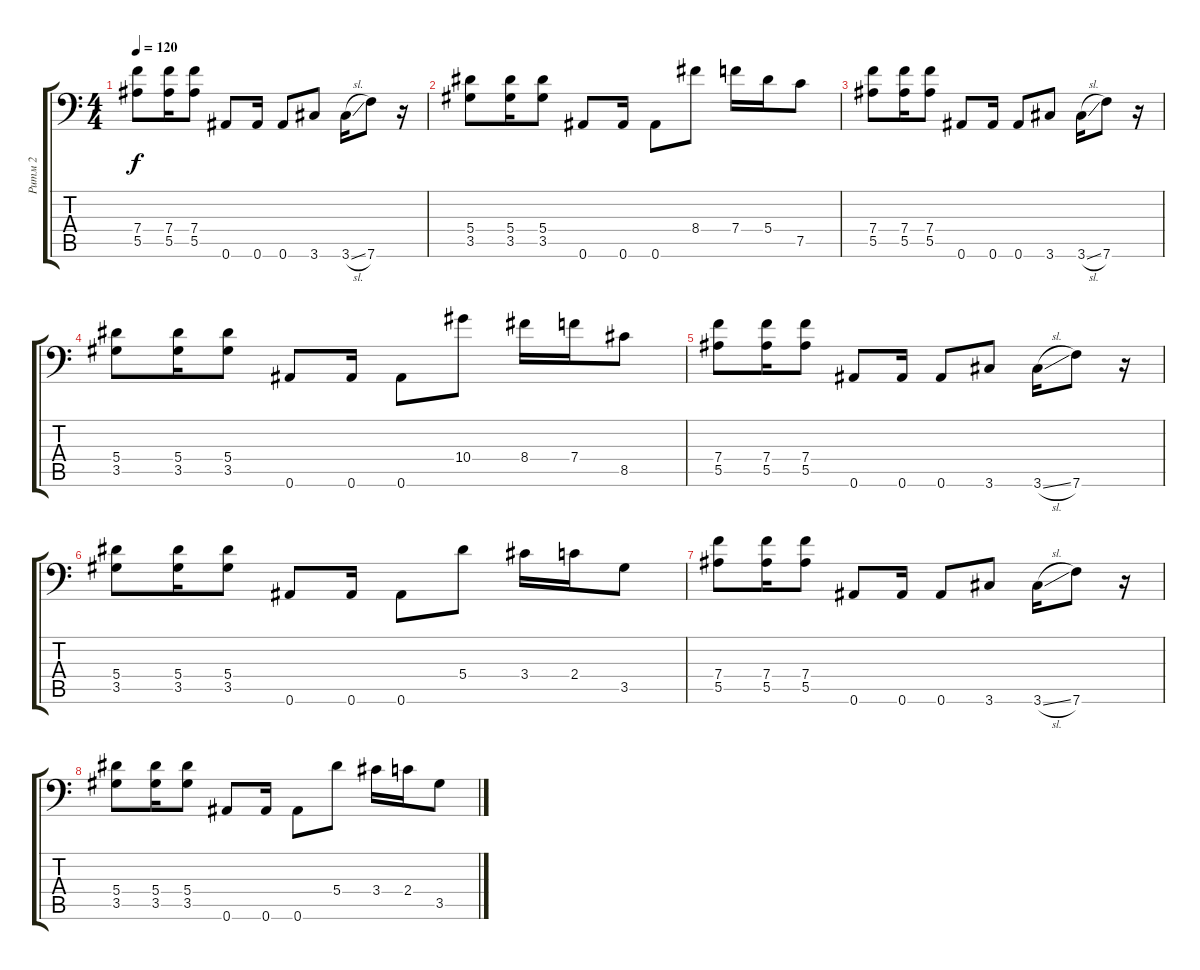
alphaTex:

\track ("Ритм 2" "Ритм 2") {instrument overdrivenguitar}
\staff {score tabs}
\tuning (C4 G3 Eb3 Bb2 F2 Bb1) {hide}
\ts (4 4)
\tempo 120
\clef f4
\ks c
(7.4 5.5).8{dy f} (7.4 5.5).16 (7.4 5.5).8 0.6.8 0.6.16 0.6.8 3.6.8 3.6{sl}.16 7.6.8 r.16 |
(5.4 3.5).8 (5.4 3.5).16 (5.4 3.5).8 0.6.8 0.6.16 0.6.8 8.4.8 7.4.16 5.4.16 7.5.8 |
(7.4 5.5).8 (7.4 5.5).16 (7.4 5.5).8 0.6.8 0.6.16 0.6.8 3.6.8 3.6{sl}.16 7.6.8 r.16 |
(5.4 3.5).8 (5.4 3.5).16 (5.4 3.5).8 0.6.8 0.6.16 0.6.8 10.4.8 8.4.16 7.4.16 8.5.8 |
(7.4 5.5).8 (7.4 5.5).16 (7.4 5.5).8 0.6.8 0.6.16 0.6.8 3.6.8 3.6{sl}.16 7.6.8 r.16 |
(5.4 3.5).8 (5.4 3.5).16 (5.4 3.5).8 0.6.8 0.6.16 0.6.8 5.4.8 3.4.16 2.4.16 3.5.8 |
(7.4 5.5).8 (7.4 5.5).16 (7.4 5.5).8 0.6.8 0.6.16 0.6.8 3.6.8 3.6{sl}.16 7.6.8 r.16 |
(5.4 3.5).8 (5.4 3.5).16 (5.4 3.5).8 0.6.8 0.6.16 0.6.8 5.4.8 3.4.16 2.4.16 3.5.8
